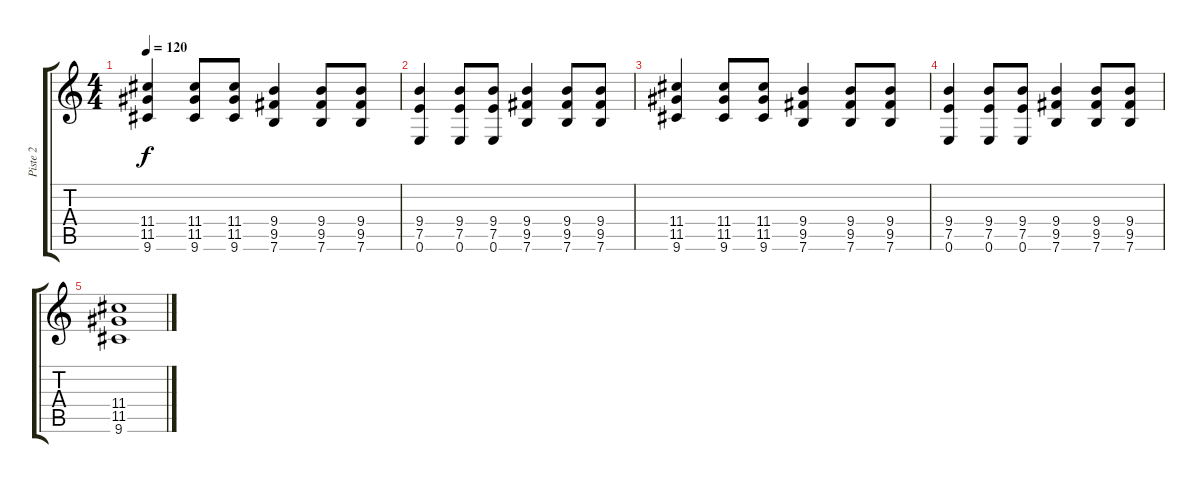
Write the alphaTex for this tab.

\track ("Piste 2" "Piste 2") {instrument distortionguitar}
\staff {score tabs}
\tuning (E4 B3 G3 D3 A2 E2) {hide}
\ts (4 4)
\tempo 120
\clef g2
\ks c
(11.4 11.5 9.6).4{dy f} (11.4 11.5 9.6).8 (11.4 11.5 9.6).8 (9.4 9.5 7.6).4 (9.4 9.5 7.6).8 (9.4 9.5 7.6).8 |
(9.4 7.5 0.6).4 (9.4 7.5 0.6).8 (9.4 7.5 0.6).8 (9.4 9.5 7.6).4 (9.4 9.5 7.6).8 (9.4 9.5 7.6).8 |
(11.4 11.5 9.6).4 (11.4 11.5 9.6).8 (11.4 11.5 9.6).8 (9.4 9.5 7.6).4 (9.4 9.5 7.6).8 (9.4 9.5 7.6).8 |
(9.4 7.5 0.6).4 (9.4 7.5 0.6).8 (9.4 7.5 0.6).8 (9.4 9.5 7.6).4 (9.4 9.5 7.6).8 (9.4 9.5 7.6).8 |
(11.4 11.5 9.6).1
